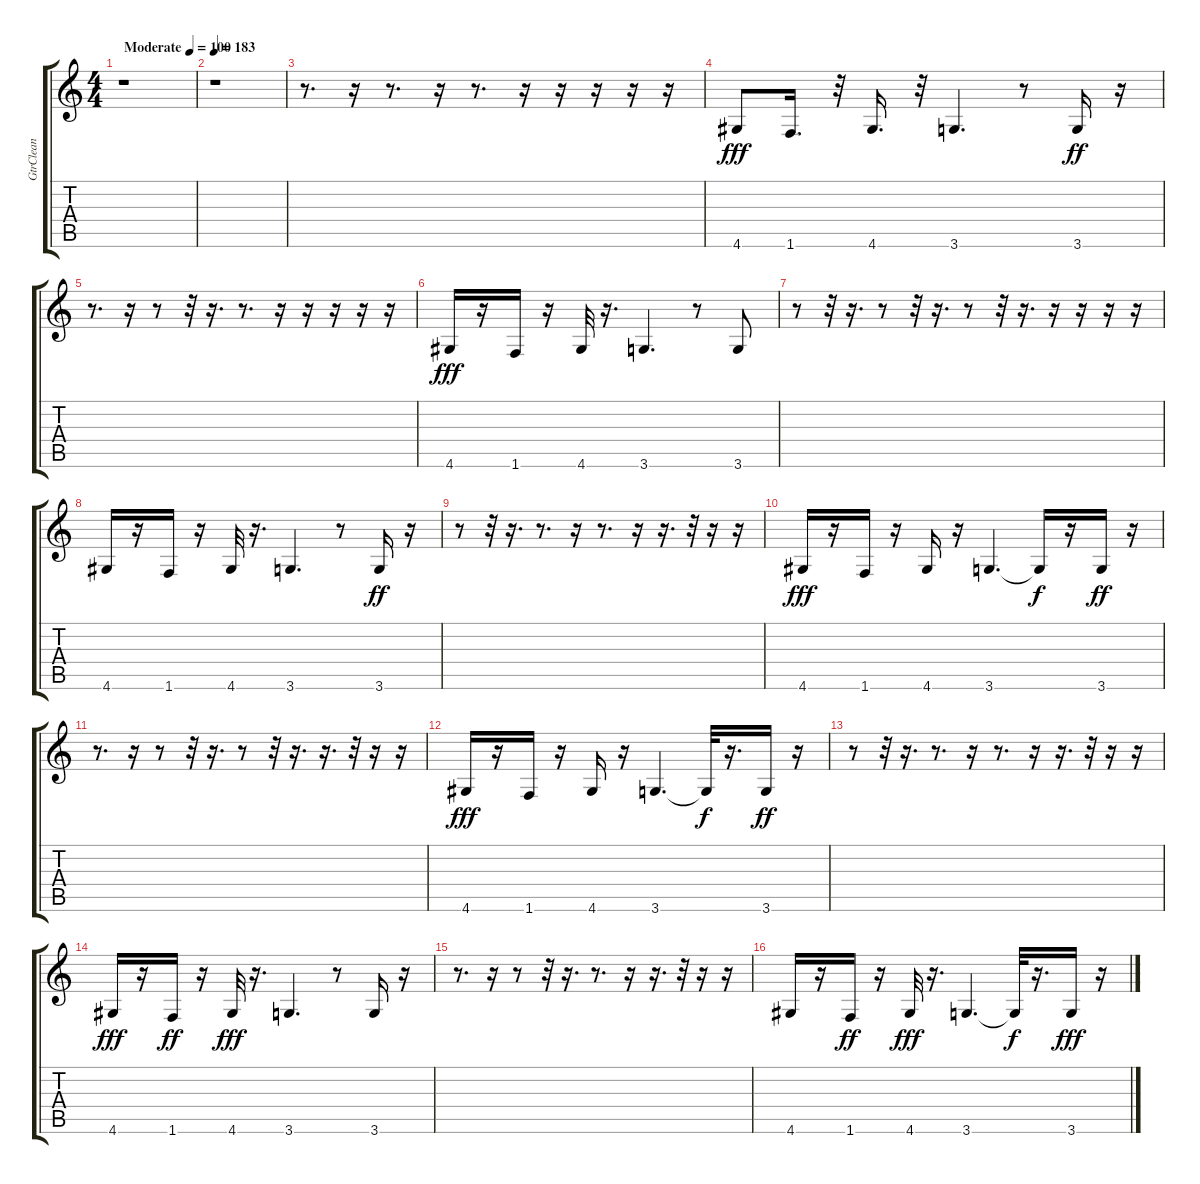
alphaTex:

\track ("GtrClean" "GtrClean") {instrument electricguitarclean}
\staff {score tabs}
\tuning (E4 B3 G3 D3 A2 E2) {hide}
\ts (4 4)
\tempo (100 "Moderate")
\clef g2
\ks c
r.1{dy fff instrument electricguitarclean} |
\tempo 183
r.1 |
r.8{d} r.16 r.8{d} r.16 r.8{d} r.16 r.16 r.16 r.16 r.16 |
4.6.8 1.6.16{d} r.32 4.6.16{d} r.32 3.6.4{d} r.8 3.6.16{dy ff} r.16 |
r.8{d} r.16 r.8 r.32 r.16{d} r.8{d} r.16 r.16 r.16 r.16 r.16 |
4.6.16{dy fff} r.16 1.6.16 r.16 4.6.32 r.16{d} 3.6.4{d} r.8 3.6.8 |
r.8 r.32 r.16{d} r.8 r.32 r.16{d} r.8 r.32 r.16{d} r.16 r.16 r.16 r.16 |
4.6.16 r.16 1.6.16 r.16 4.6.32 r.16{d} 3.6.4{d} r.8 3.6.16{dy ff} r.16 |
r.8 r.32 r.16{d} r.8{d} r.16 r.8{d} r.16 r.16{d} r.32 r.16 r.16 |
4.6.16{dy fff} r.16 1.6.16 r.16 4.6.16 r.16 3.6.4{d} 3.6{t}.16{dy f} r.16 3.6.16{dy ff} r.16 |
r.8{d} r.16 r.8 r.32 r.16{d} r.8 r.32 r.16{d} r.16{d} r.32 r.16 r.16 |
4.6.16{dy fff} r.16 1.6.16 r.16 4.6.16 r.16 3.6.4{d} 3.6{t}.32{dy f} r.16{d} 3.6.16{dy ff} r.16 |
r.8 r.32 r.16{d} r.8{d} r.16 r.8{d} r.16 r.16{d} r.32 r.16 r.16 |
4.6.16{dy fff} r.16 1.6.16{dy ff} r.16 4.6.32{dy fff} r.16{d} 3.6.4{d} r.8 3.6.16 r.16 |
r.8{d} r.16 r.8 r.32 r.16{d} r.8{d} r.16 r.16{d} r.32 r.16 r.16 |
4.6.16 r.16 1.6.16{dy ff} r.16 4.6.32{dy fff} r.16{d} 3.6.4{d} 3.6{t}.32{dy f} r.16{d} 3.6.16{dy fff} r.16
